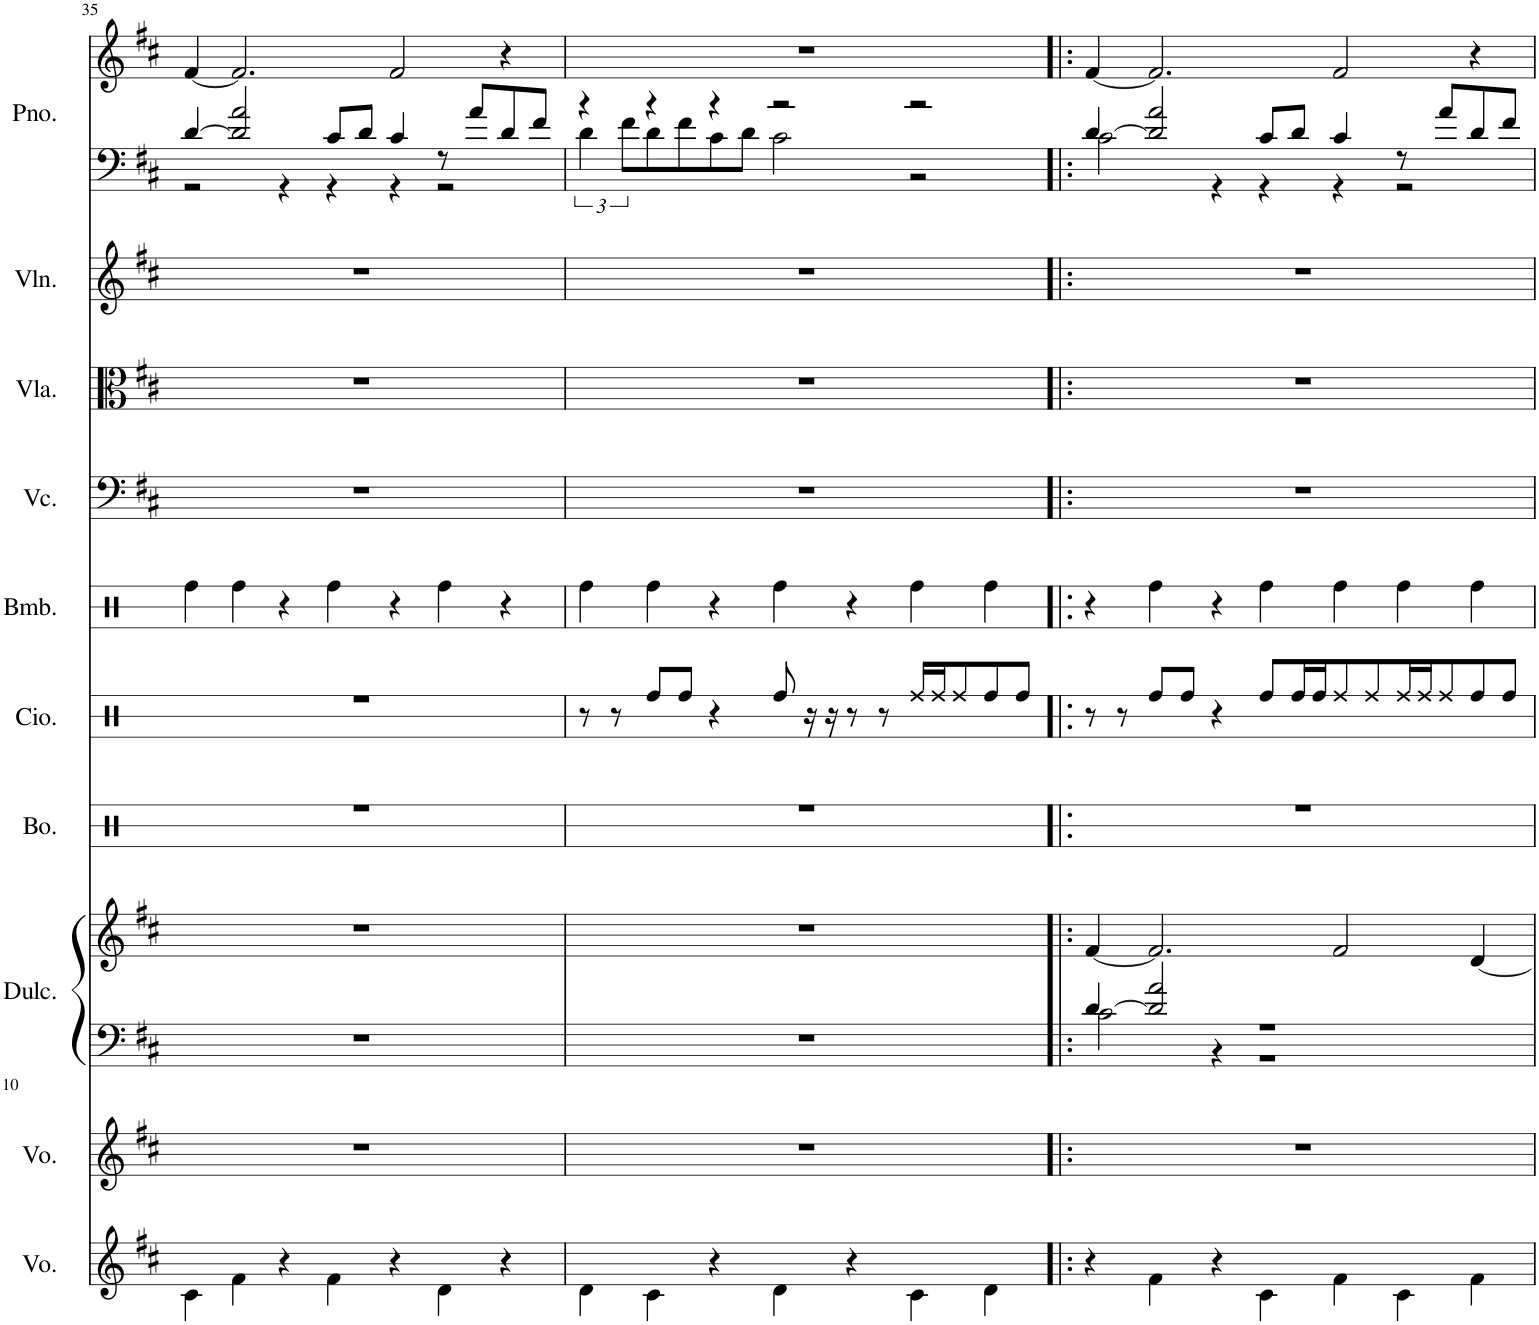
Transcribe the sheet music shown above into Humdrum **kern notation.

**kern	**kern	**kern	**kern	**kern	**kern	**kern	**kern	**kern	**kern	**kern	**kern
*part10	*part9	*part8	*part8	*part7	*part6	*part5	*part4	*part3	*part2	*part1	*part1
*staff12	*staff11	*staff10	*staff9	*staff8	*staff7	*staff6	*staff5	*staff4	*staff3	*staff2	*staff1
*I"Voz	*I"Voz	*I"Dulcémele	*	*I"Bongos	*I"Congas	*I"Bombo	*I"Violonchelo	*I"Viola	*I"Violín	*I"Piano	*
*I'Vo.	*I'Vo.	*I'Dulc.	*	*I'Bo.	*	*I'Bmb.	*I'Vc.	*I'Vla.	*I'Vln.	*I'Pno.	*
!!LO:PB:g=z
*clefG2	*clefG2	*clefF4	*clefG2	*clefX	*clefX	*clefX	*clefF4	*clefC3	*clefG2	*clefF4	*clefG2
*k[f#c#]	*k[f#c#]	*k[f#c#]	*k[f#c#]	*k[]	*k[]	*k[]	*k[f#c#]	*k[f#c#]	*k[f#c#]	*k[f#c#]	*k[f#c#]
*M7/4	*M7/4	*M7/4	*M7/4	*M7/4	*M7/4	*M7/4	*M7/4	*M7/4	*M7/4	*M7/4	*M7/4
=35	=35	=35	=35	=35	=35	=35	=35	=35	=35	=35	=35
*	*	*	*	*	*	*	*	*	*	*^	*
4c#\	1..r	1..r	1..r	1..r	1..r	4Rdd\	1..r	1..r	1..r	[4d/	2r	[4f#/
4f#\	.	.	.	.	.	4Rdd\	.	.	.	2d/] 2a/	.	2.f#/]
4r	.	.	.	.	.	4r	.	.	.	.	4r	.
4f#\	.	.	.	.	.	4Rdd\	.	.	.	8c#/L	4r	.
.	.	.	.	.	.	.	.	.	.	8d/J	.	.
4r	.	.	.	.	.	4r	.	.	.	4c#/	4r	2f#/
4d\	.	.	.	.	.	4Rdd\	.	.	.	8r	2r	.
.	.	.	.	.	.	.	.	.	.	8a/L	.	.
4r	.	.	.	.	.	4r	.	.	.	8d/	.	4r
.	.	.	.	.	.	.	.	.	.	8f#/J	.	.
=36	=36	=36	=36	=36	=36	=36	=36	=36	=36	=36	=36	=36
4d\	1..r	1..r	1..r	1..r	8r	4Rdd\	1..r	1..r	1..r	4r	6d\	1..r
.	.	.	.	.	8r	.	.	.	.	.	.	.
.	.	.	.	.	.	.	.	.	.	.	12f#\L	.
4c#\	.	.	.	.	8Rdd/L	4Rdd\	.	.	.	4r	8d\	.
.	.	.	.	.	8Rdd/J	.	.	.	.	.	8f#\	.
4r	.	.	.	.	4r	4r	.	.	.	4r	8c#\	.
.	.	.	.	.	.	.	.	.	.	.	8d\J	.
4d\	.	.	.	.	8Rdd/	4Rdd\	.	.	.	2r	2c#\	.
.	.	.	.	.	16r	.	.	.	.	.	.	.
.	.	.	.	.	16r	.	.	.	.	.	.	.
4r	.	.	.	.	8r	4r	.	.	.	.	.	.
.	.	.	.	.	8r	.	.	.	.	.	.	.
4c#\	.	.	.	.	16Rdd/LL	4Rdd\	.	.	.	2r	2r	.
.	.	.	.	.	16Rdd/J	.	.	.	.	.	.	.
.	.	.	.	.	8Rdd/	.	.	.	.	.	.	.
4d\	.	.	.	.	8Rdd/	4Rdd\	.	.	.	.	.	.
.	.	.	.	.	8Rdd/J	.	.	.	.	.	.	.
=37!|:	=37!|:	=37!|:	=37!|:	=37!|:	=37!|:	=37!|:	=37!|:	=37!|:	=37!|:	=37!|:	=37!|:	=37!|:
*	*	*^	*	*	*	*	*	*	*	*	*	*
4r	1..r	[4d/	2c#\	[4f#/	1..r	8r	4r	1..r	1..r	1..r	[4d/	2c#\	[4f#/
.	.	.	.	.	.	8r	.	.	.	.	.	.	.
4f#\	.	2d/] 2a/	.	2.f#/]	.	8Rdd/L	4Rdd\	.	.	.	2d/] 2a/	.	2.f#/]
.	.	.	.	.	.	8Rdd/J	.	.	.	.	.	.	.
4r	.	.	4r	.	.	4r	4r	.	.	.	.	4r	.
4c#\	.	1r	1r	.	.	8Rdd/L	4Rdd\	.	.	.	8c#/L	4r	.
.	.	.	.	.	.	16Rdd/L	.	.	.	.	8d/J	.	.
.	.	.	.	.	.	16Rdd/J	.	.	.	.	.	.	.
4f#\	.	.	.	2f#/	.	8Rdd/	4Rdd\	.	.	.	4c#/	4r	2f#/
.	.	.	.	.	.	8Rdd/	.	.	.	.	.	.	.
4c#\	.	.	.	.	.	16Rdd/L	4Rdd\	.	.	.	8r	2r	.
.	.	.	.	.	.	16Rdd/J	.	.	.	.	.	.	.
.	.	.	.	.	.	8Rdd/	.	.	.	.	8a/L	.	.
4f#\	.	.	.	[4d/	.	8Rdd/	4Rdd\	.	.	.	8d/	.	4r
.	.	.	.	.	.	8Rdd/J	.	.	.	.	8f#/J	.	.
*	*	*v	*v	*	*	*	*	*	*	*	*v	*v	*
=	=	=	=	=	=	=	=	=	=	=	=
*-	*-	*-	*-	*-	*-	*-	*-	*-	*-	*-	*-
